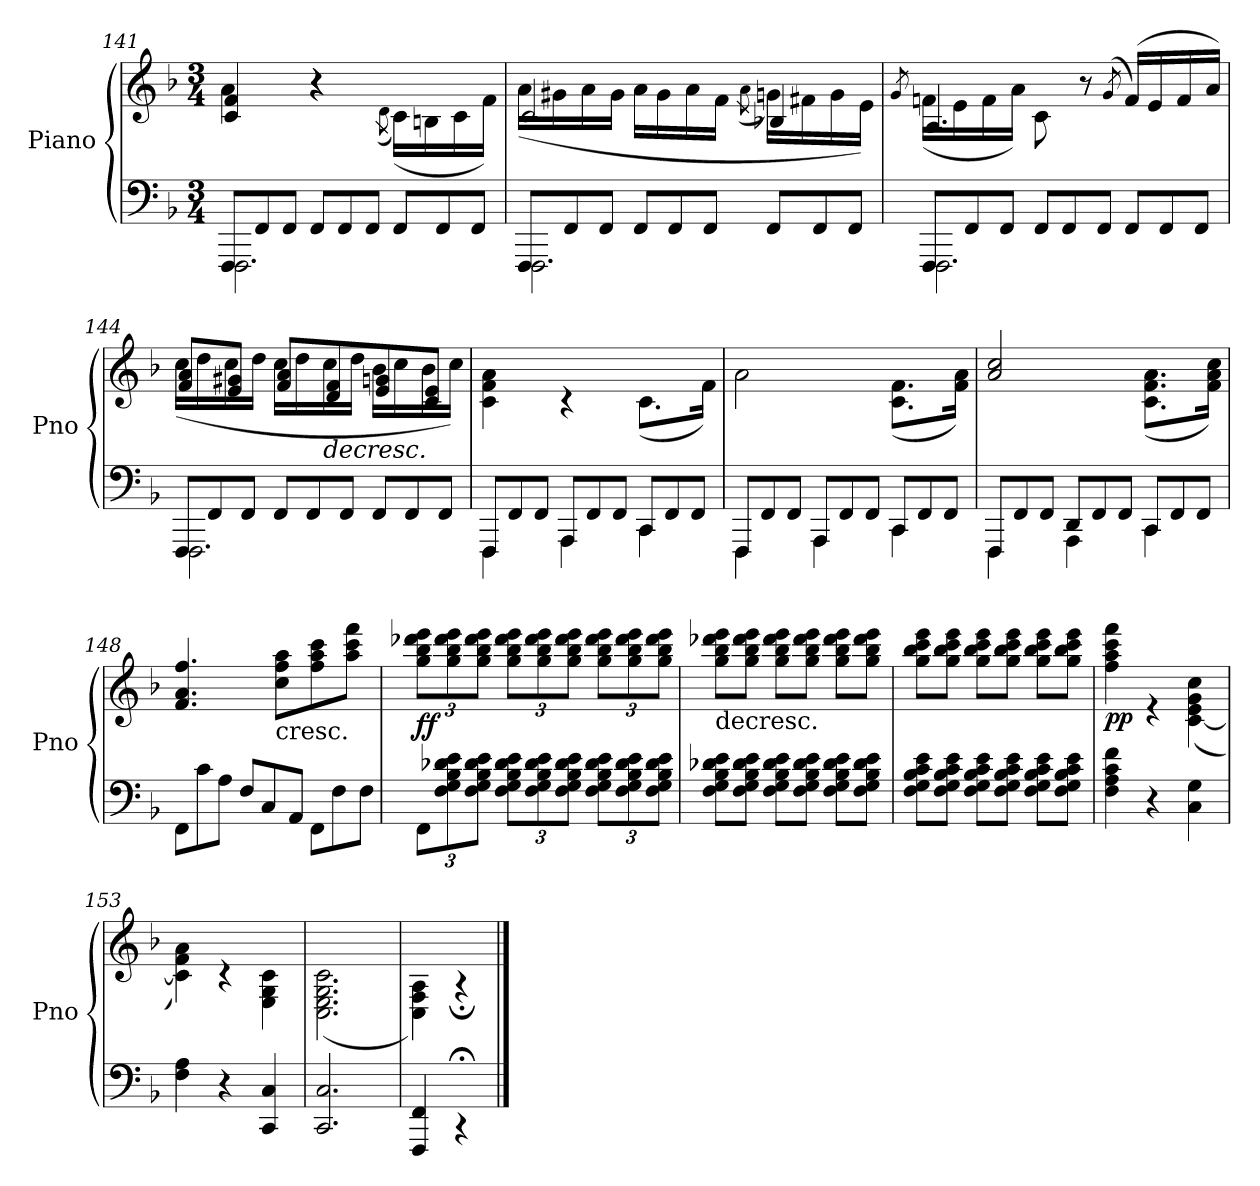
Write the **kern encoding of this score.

**kern	**kern	**dynam
*part1	*part1	*part1
*staff2	*staff1	*staff1/2
*I"Piano	*	*
*I'Pno	*	*
*clefF4	*clefG2	*
*k[b-]	*k[b-]	*
*F:	*F:	*
*M3/4	*M3/4	*
*Xtuplet	*	*
=141	=141	=141
*^	*^	*
*	*	*	*^	*
12FFF/L	2.FFF\	2.ryy	4a\	4c/ 4f/	.
12FF/	.	.	.	.	.
12FF/J	.	.	.	.	.
12FF/L	.	.	4r	4r	.
12FF/	.	.	.	.	.
12FF/J	.	.	.	.	.
.	.	.	(>8qd\	.	.
12FF/L	.	.	(<16c\LL)	4ryy	.
.	.	.	16Bn\	.	.
12FF/	.	.	.	.	.
.	.	.	16c\	.	.
12FF/J	.	.	.	.	.
.	.	.	16f\JJ)	.	.
!!LO:LB:g=z	!!	!!
=142	=142	=142	=142	=142	=142
12FFF/L	2.FFF\	2.ryy	(<16a\LL	2c/	.
.	.	.	16g#X\	.	.
12FF/	.	.	.	.	.
.	.	.	16a\	.	.
12FF/J	.	.	.	.	.
.	.	.	16g#\JJ	.	.
12FF/L	.	.	16a\LL	.	.
.	.	.	16g#\	.	.
12FF/	.	.	.	.	.
.	.	.	16a\	.	.
12FF/J	.	.	.	.	.
.	.	.	16f\JJ	.	.
.	.	.	(>8qa\	.	.
12FF/L	.	.	16gn\LL)	4B-X/	.
.	.	.	16f#X\	.	.
12FF/	.	.	.	.	.
.	.	.	16g\	.	.
12FF/J	.	.	.	.	.
.	.	.	16e\JJ)	.	.
=143	=143	=143	=143	=143	=143
.	.	.	.	8qg/	.
12FFF/L	2.FFF\	2.ryy	(<16fn\LL	4.A/	.
.	.	.	16e\	.	.
12FF/	.	.	.	.	.
.	.	.	16f\	.	.
12FF/J	.	.	.	.	.
.	.	.	16a\JJ)	.	.
12FF/L	.	.	8c\	.	.
12FF/	.	.	.	.	.
.	.	.	8r	8r	.
12FF/J	.	.	.	.	.
.	.	.	.	(<8qg/	.
12FF/L	.	.	4ryy	(>16f/LL)	.
.	.	.	.	16e/	.
12FF/	.	.	.	.	.
.	.	.	.	16f/	.
12FF/J	.	.	.	.	.
.	.	.	.	16a/JJ)	.
!!LO:LB:g=z	!!	!!
=144	=144	=144	=144	=144	=144
12FFF/L	2.FFF\	2ryy	(<16cc\LL	8f/ 8a/L	.
.	.	.	16dd\	.	.
12FF/	.	.	.	.	.
.	.	.	16cc\	8e/ 8g#X/J	.
12FF/J	.	.	.	.	.
.	.	.	16dd\JJ	.	.
12FF/L	.	.	16cc\LL	8f/ 8a/L	.
.	.	.	16dd\	.	.
12FF/	.	.	.	.	.
!	!	!	!	!	!LO:HP:b
.	.	.	16cc\	8d/ 8f/	>
12FF/J	.	.	.	.	.
.	.	.	16dd\JJ	.	.
12FF/L	.	8ryy	16b-\LL	8e/ 8gn/	.
.	.	.	16cc\	.	.
12FF/	.	.	.	.	.
.	.	16ryy	16b-\	8c/ 8e/J	.
12FF/J	.	.	.	.	.
.	.	16ryy	16cc\JJ)	.	.
*	*	*	*v	*v	*
=145	=145	=145	=145	=145
12FFF/L	4FFF\	2.ryy	4c\ 4f\ 4a\	.
12FF/	.	.	.	.
12FF/J	.	.	.	.
12AAA/L	4AAA\	.	4r	.
12FF/	.	.	.	.
12FF/J	.	.	.	.
12CC/L	4CC\	.	(<8.c\L	.
12FF/	.	.	.	.
12FF/J	.	.	.	.
.	.	.	16f\Jk)	.
=146	=146	=146	=146	=146
12FFF/L	4FFF\	2.ryy	2a\	.
12FF/	.	.	.	.
12FF/J	.	.	.	.
12AAA/L	4AAA\	.	.	.
12FF/	.	.	.	.
12FF/J	.	.	.	.
12CC/L	4CC\	.	(<8.c\ 8.f\L	.
12FF/	.	.	.	.
12FF/J	.	.	.	.
.	.	.	16f\ 16a\Jk)	.
!!LO:PB:g=z	!!
=147	=147	=147	=147	=147
12FFF/L	4FFF\	2.ryy	2a/ 2cc/	.
12FF/	.	.	.	.
12FF/J	.	.	.	.
12DD/L	4AAA\	.	.	.
12FF/	.	.	.	.
12FF/J	.	.	.	.
12CC/L	4CC\	.	(<8.c\ 8.f\ 8.a\L	.
12FF/	.	.	.	.
12FF/J	.	.	.	.
.	.	.	16f\ 16a\ 16cc\Jk)	.
*v	*v	*	*	*
=148	=148	=148	=148
12FF\L	2.ryy	4.f/ 4.a/ 4.ff/	.
12c\	.	.	.
12A\J	.	.	.
12F/L	.	.	.
12C/	.	.	.
!	!	!LO:TX:b:t=cresc.	!
.	.	8cc\ 8ff\ 8aa\L	.
12AA/J	.	.	.
12FF\L	.	8ff\ 8aa\ 8ccc\	.
12F\	.	.	.
.	.	8aa\ 8ccc\ 8fff\J	.
12F\J	.	.	.
=149	=149	=149	=149
*tuplet	*	*	*
*Xbrackettup	*	*Xbrackettup	*
!	!	!	!LO:DY:b
12FF\L	2.ryy	12gg\ 12bb-\ 12ddd-X\ 12eee\L	ff
12F\ 12G\ 12B-\ 12d-X\ 12e\	.	12gg\ 12bb-\ 12ddd-\ 12eee\	.
12F\ 12G\ 12B-\ 12d-\ 12e\J	.	12gg\ 12bb-\ 12ddd-\ 12eee\J	.
12F\ 12G\ 12B-\ 12d-\ 12e\L	.	12gg\ 12bb-\ 12ddd-\ 12eee\L	.
12F\ 12G\ 12B-\ 12d-\ 12e\	.	12gg\ 12bb-\ 12ddd-\ 12eee\	.
12F\ 12G\ 12B-\ 12d-\ 12e\J	.	12gg\ 12bb-\ 12ddd-\ 12eee\J	.
12F\ 12G\ 12B-\ 12d-\ 12e\L	.	12gg\ 12bb-\ 12ddd-\ 12eee\L	.
12F\ 12G\ 12B-\ 12d-\ 12e\	.	12gg\ 12bb-\ 12ddd-\ 12eee\	.
12F\ 12G\ 12B-\ 12d-\ 12e\J	.	12gg\ 12bb-\ 12ddd-\ 12eee\J	.
!!LO:LB:g=z	!!
=150	=150	=150	=150
!	!LO:TX:b:t=decresc.	!	!
8F\ 8G\ 8B-\ 8d-X\ 8e\L	2.ryy	8gg\ 8bb-\ 8ddd-X\ 8eee\L	.
8F\ 8G\ 8B-\ 8d-\ 8e\J	.	8gg\ 8bb-\ 8ddd-\ 8eee\J	.
8F\ 8G\ 8B-\ 8d-\ 8e\L	.	8gg\ 8bb-\ 8ddd-\ 8eee\L	.
8F\ 8G\ 8B-\ 8d-\ 8e\J	.	8gg\ 8bb-\ 8ddd-\ 8eee\J	.
8F\ 8G\ 8B-\ 8d-\ 8e\L	.	8gg\ 8bb-\ 8ddd-\ 8eee\L	.
8F\ 8G\ 8B-\ 8d-\ 8e\J	.	8gg\ 8bb-\ 8ddd-\ 8eee\J	.
=151	=151	=151	=151
8F\ 8G\ 8B-\ 8c\ 8e\L	2.ryy	8gg\ 8bb-\ 8ccc\ 8eee\L	.
8F\ 8G\ 8B-\ 8c\ 8e\J	.	8gg\ 8bb-\ 8ccc\ 8eee\J	.
8F\ 8G\ 8B-\ 8c\ 8e\L	.	8gg\ 8bb-\ 8ccc\ 8eee\L	.
8F\ 8G\ 8B-\ 8c\ 8e\J	.	8gg\ 8bb-\ 8ccc\ 8eee\J	.
8F\ 8G\ 8B-\ 8c\ 8e\L	.	8gg\ 8bb-\ 8ccc\ 8eee\L	.
8F\ 8G\ 8B-\ 8c\ 8e\J	.	8gg\ 8bb-\ 8ccc\ 8eee\J	.
=152	=152	=152	=152
!	!	!	!LO:DY:b
4F\ 4A\ 4c\ 4f\	2.ryy	4ff\ 4aa\ 4ccc\ 4fff\	pp
4r	.	4r	.
4C\ 4G\	.	(>[4c\ 4e\ 4g\ 4cc\	.
=153	=153	=153	=153
4F\ 4A\	2.ryy	4c\] 4f\ 4a\)	.
4r	.	4r	.
4CC/ 4C/	.	4E\ 4G\ 4c\	.
=154	=154	=154	=154
2.CC/ 2.C/	2.ryy	(<2.C\ 2.E\ 2.G\ 2.c\	.
*	*v	*v	*
.	.	]
=155	=155	=155
*	*^	*
4FFF/ 4FF/	2ryy	4C\ 4F\ 4A\)	.
4r;<CC	.	4r;A	.
*	*v	*v	*
==	==	==
*-	*-	*-
